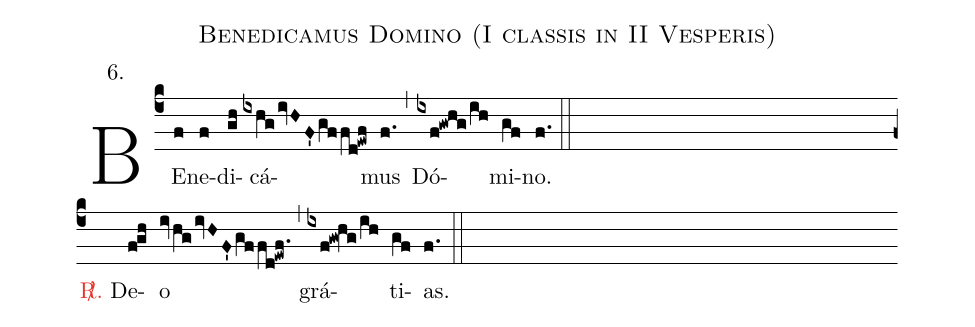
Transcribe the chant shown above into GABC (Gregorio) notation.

name:Benedicamus Domino (I classis in II Vesperis);
office-part:Toni Communes;
mode:6;
annotation: 6.;
%%
(c4)BE(f)ne(f)di(gh)cá(ixhg/ivHF'gffd!ewf)mus(f.) (,)Dó(ixf!gwhg/!ih)mi(gf)no.(f.) (::Z)<c><sp>R/</sp>.</c>  De(f!gh)o(ixvhg/ivHF'gffd!ewf.) (,) grá(ixf!gw!hg/ih)ti(gf)as.(f.) (::)
